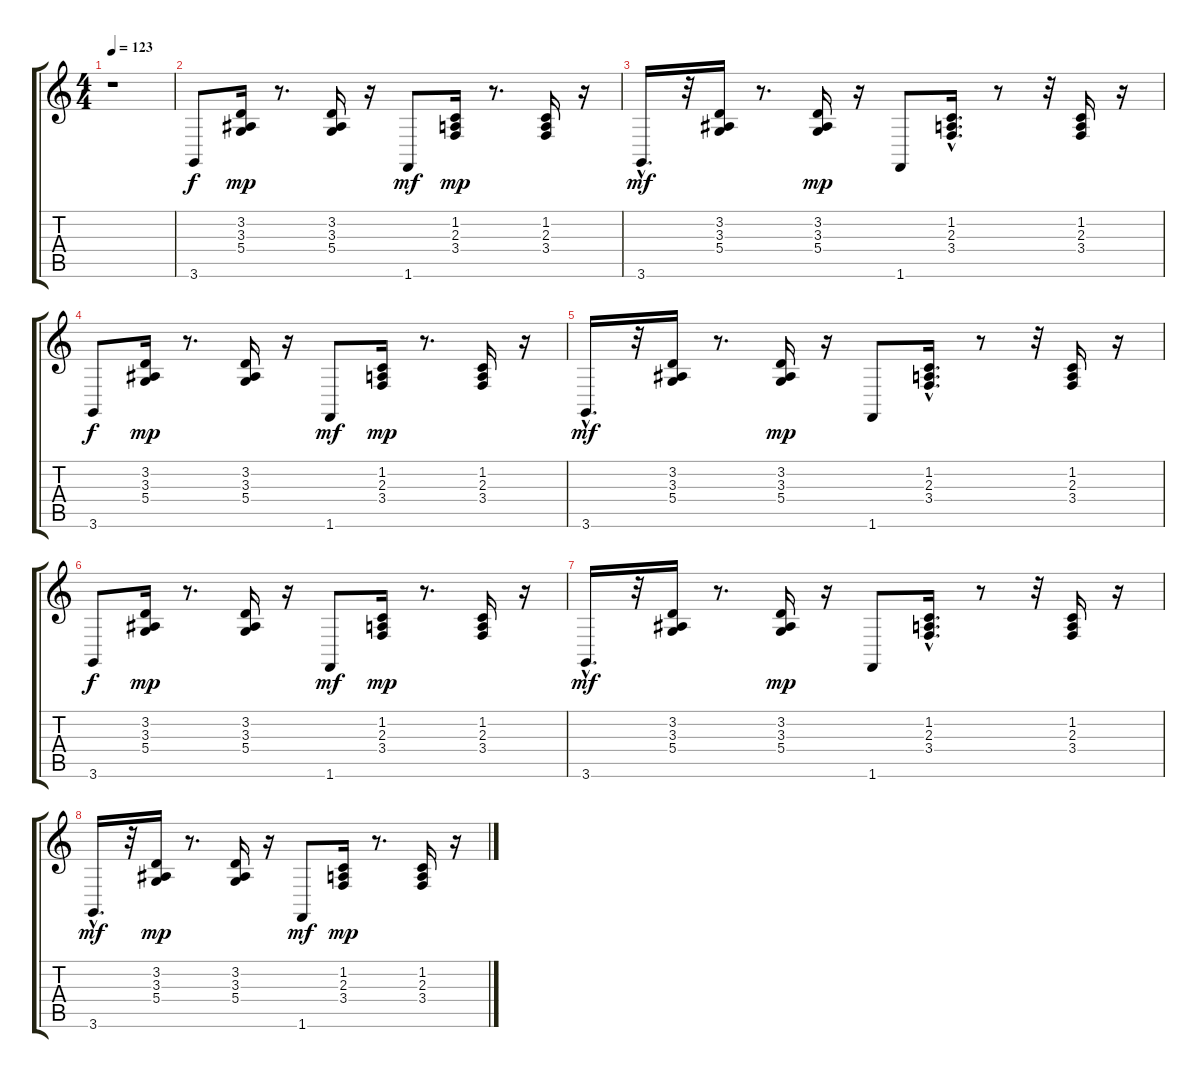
\track "" {instrument cello}
\staff {score tabs}
\tuning (E4 B3 G3 D3 A2 E2) {hide}
\ts (4 4)
\tempo 123
\clef g2
\ks c
r.1{dy f instrument cello} |
3.6.8 (3.2 3.3 5.4).16{dy mp} r.8{d} (3.2 3.3 5.4).16 r.16 1.6.8{dy mf} (1.2 2.3 3.4).16{dy mp} r.8{d} (1.2 2.3 3.4).16 r.16 |
3.6{hac}.16{d dy mf} r.32 (3.2 3.3 5.4).16 r.8{d} (3.2 3.3 5.4).16{dy mp} r.16 1.6.8 (1.2 2.3{hac} 3.4{hac}).16{d} r.8 r.32 (1.2 2.3 3.4).16 r.16 |
3.6.8{dy f} (3.2 3.3 5.4).16{dy mp} r.8{d} (3.2 3.3 5.4).16 r.16 1.6.8{dy mf} (1.2 2.3 3.4).16{dy mp} r.8{d} (1.2 2.3 3.4).16 r.16 |
3.6{hac}.16{d dy mf} r.32 (3.2 3.3 5.4).16 r.8{d} (3.2 3.3 5.4).16{dy mp} r.16 1.6.8 (1.2 2.3{hac} 3.4{hac}).16{d} r.8 r.32 (1.2 2.3 3.4).16 r.16 |
3.6.8{dy f} (3.2 3.3 5.4).16{dy mp} r.8{d} (3.2 3.3 5.4).16 r.16 1.6.8{dy mf} (1.2 2.3 3.4).16{dy mp} r.8{d} (1.2 2.3 3.4).16 r.16 |
3.6{hac}.16{d dy mf} r.32 (3.2 3.3 5.4).16 r.8{d} (3.2 3.3 5.4).16{dy mp} r.16 1.6.8 (1.2 2.3{hac} 3.4{hac}).16{d} r.8 r.32 (1.2 2.3 3.4).16 r.16 |
3.6{hac}.16{d dy mf} r.32 (3.2 3.3 5.4).16{dy mp} r.8{d} (3.2 3.3 5.4).16 r.16 1.6.8{dy mf} (1.2 2.3 3.4).16{dy mp} r.8{d} (1.2 2.3 3.4).16 r.16
